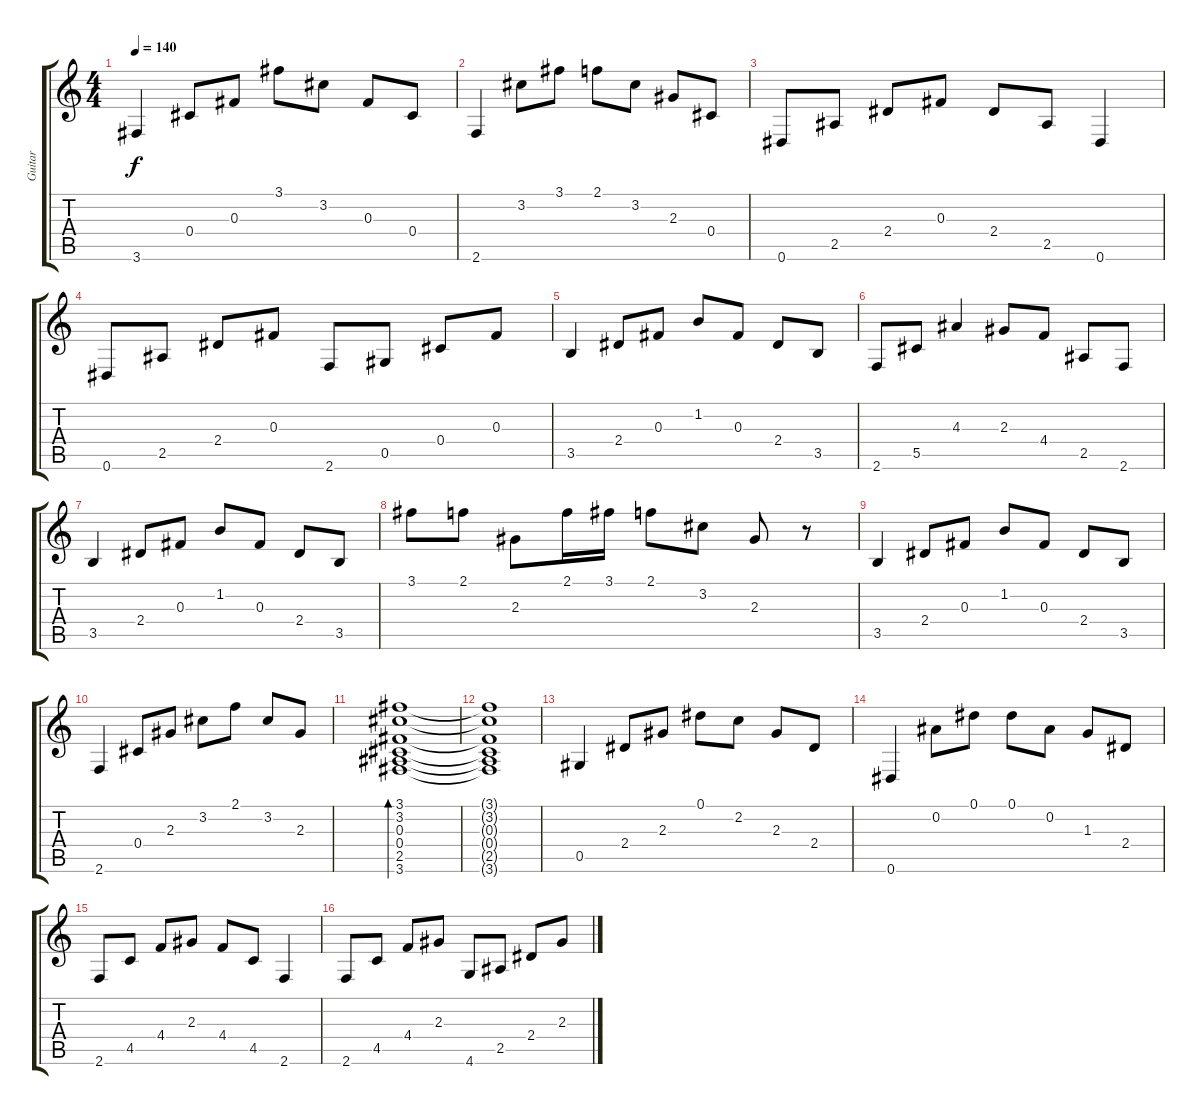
\track ("Guitar" "Guitar") {instrument acousticguitarsteel}
\staff {score tabs}
\tuning (Eb4 Bb3 Gb3 Db3 Ab2 Eb2) {hide}
\ts (4 4)
\tempo 140
\clef g2
\ks c
3.6.4{dy f} 0.4.8 0.3.8 3.1.8 3.2.8 0.3.8 0.4.8 |
2.6.4 3.2.8 3.1.8 2.1.8 3.2.8 2.3.8 0.4.8 |
0.6.8 2.5.8 2.4.8 0.3.8 2.4.8 2.5.8 0.6.4 |
0.6.8 2.5.8 2.4.8 0.3.8 2.6.8 0.5.8 0.4.8 0.3.8 |
3.5.4 2.4.8 0.3.8 1.2.8 0.3.8 2.4.8 3.5.8 |
2.6.8 5.5.8 4.3.4 2.3.8 4.4.8 2.5.8 2.6.8 |
3.5.4 2.4.8 0.3.8 1.2.8 0.3.8 2.4.8 3.5.8 |
3.1.8 2.1.8 2.3.8 2.1.16 3.1.16 2.1.8 3.2.8 2.3.8 r.8 |
3.5.4 2.4.8 0.3.8 1.2.8 0.3.8 2.4.8 3.5.8 |
2.6.4 0.4.8 2.3.8 3.2.8 2.1.8 3.2.8 2.3.8 |
(3.1 3.2 0.3 0.4 2.5 3.6).1{bd 240} |
(3.1{t} 3.2{t} 0.3{t} 0.4{t} 2.5{t} 3.6{t}).1 |
0.5.4 2.4.8 2.3.8 0.1.8 2.2.8 2.3.8 2.4.8 |
0.6.4 0.2.8 0.1.8 0.1.8 0.2.8 1.3.8 2.4.8 |
2.6.8 4.5.8 4.4.8 2.3.8 4.4.8 4.5.8 2.6.4 |
2.6.8 4.5.8 4.4.8 2.3.8 4.6.8 2.5.8 2.4.8 2.3.8
